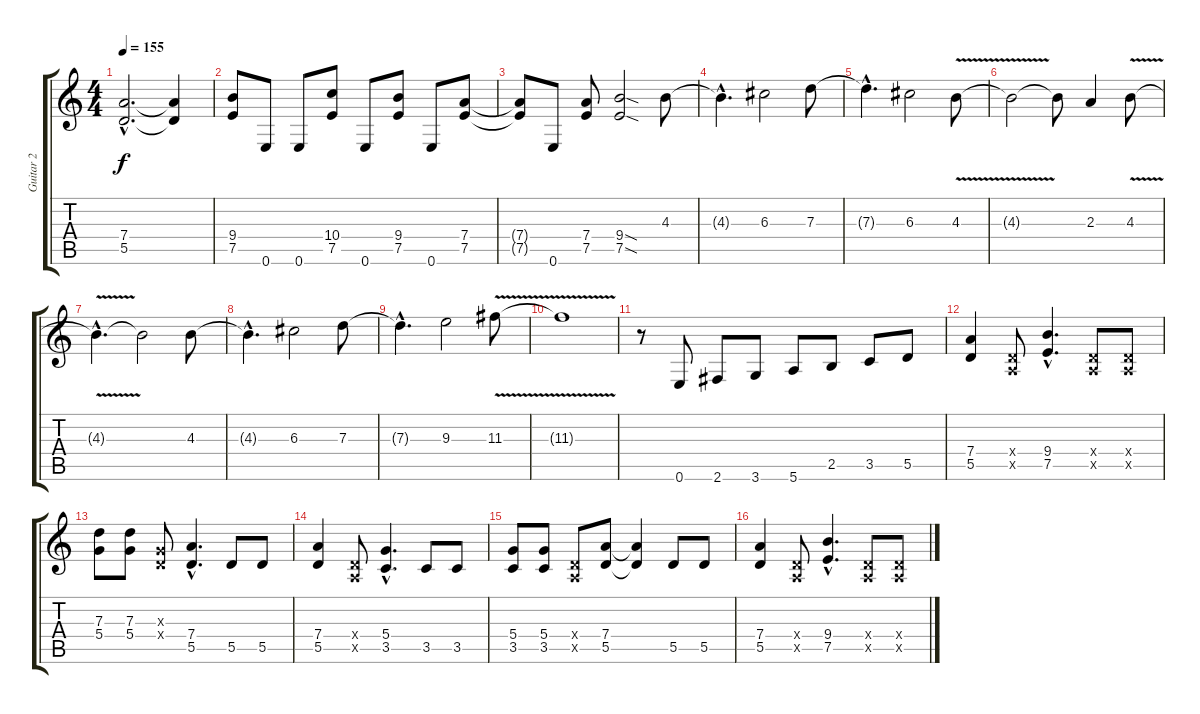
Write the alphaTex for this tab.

\track ("Guitar 2" "Guitar 2") {instrument overdrivenguitar}
\staff {score tabs}
\tuning (E4 B3 G3 D3 A2 E2) {hide}
\ts (4 4)
\tempo 155
\clef g2
\ks c
(7.4{hac t} 5.5{hac t}).2{d dy f} (7.4{t} 5.5{t}).4 |
(9.4 7.5).8 0.6.8 0.6.8 (10.4 7.5).8 0.6.8 (9.4 7.5).8 0.6.8 (7.4 7.5).8 |
(7.4{t} 7.5{t}).8 0.6.8 (7.4 7.5).8 (9.4{sod} 7.5{sod}).2 4.3.8 |
4.3{hac t}.4{d} 6.3.2 7.3.8 |
7.3{hac t}.4{d} 6.3.2 4.3{v}.8 |
4.3{t}.2 4.3{t}.8 2.3.4 4.3{v}.8 |
4.3{hac t}.4{d} 4.3{t}.2 4.3.8 |
4.3{hac t}.4{d} 6.3.2 7.3.8 |
7.3{hac t}.4{d} 9.3.2 11.3{v}.8 |
11.3{t}.1 |
r.8 0.6.8 2.6.8 3.6.8 5.6.8 2.5.8 3.5.8 5.5.8 |
(7.4 5.5).4 (0.4{x} 0.5{x}).8 (9.4{hac} 7.5{hac}).4{d} (0.4{x} 0.5{x}).8 (0.4{x} 0.5{x}).8 |
(7.3 5.4).8 (7.3 5.4).8 (0.3{x} 0.4{x}).8 (7.4{hac} 5.5{hac}).4{d} 5.5.8 5.5.8 |
(7.4 5.5).4 (0.4{x} 0.5{x}).8 (5.4{hac} 3.5{hac}).4{d} 3.5.8 3.5.8 |
(5.4 3.5).8 (5.4 3.5).8 (0.4{x} 0.5{x}).8 (7.4 5.5).8 (7.4{t} 5.5{t}).4 5.5.8 5.5.8 |
(7.4 5.5).4 (0.4{x} 0.5{x}).8 (9.4{hac} 7.5{hac}).4{d} (0.4{x} 0.5{x}).8 (0.4{x} 0.5{x}).8
